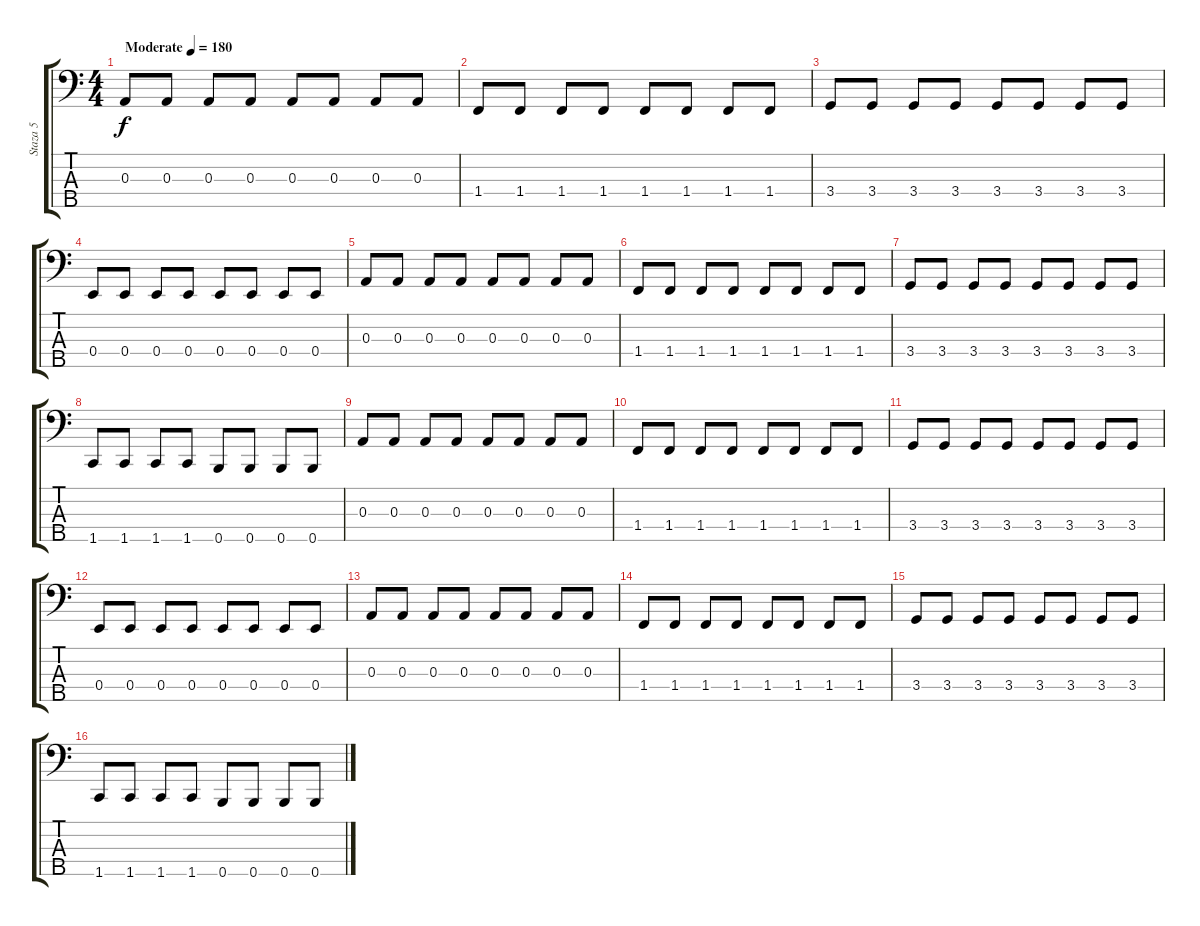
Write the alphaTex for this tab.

\track ("Staza 5" "Staza 5") {instrument electricbasspick}
\staff {score tabs}
\tuning (G2 D2 A1 E1 B0) {hide}
\ts (4 4)
\tempo (180 "Moderate")
\clef f4
\ks c
0.3.8{dy f instrument electricbasspick} 0.3.8 0.3.8 0.3.8 0.3.8 0.3.8 0.3.8 0.3.8 |
1.4.8 1.4.8 1.4.8 1.4.8 1.4.8 1.4.8 1.4.8 1.4.8 |
3.4.8 3.4.8 3.4.8 3.4.8 3.4.8 3.4.8 3.4.8 3.4.8 |
0.4.8 0.4.8 0.4.8 0.4.8 0.4.8 0.4.8 0.4.8 0.4.8 |
0.3.8 0.3.8 0.3.8 0.3.8 0.3.8 0.3.8 0.3.8 0.3.8 |
1.4.8 1.4.8 1.4.8 1.4.8 1.4.8 1.4.8 1.4.8 1.4.8 |
3.4.8 3.4.8 3.4.8 3.4.8 3.4.8 3.4.8 3.4.8 3.4.8 |
1.5.8 1.5.8 1.5.8 1.5.8 0.5.8 0.5.8 0.5.8 0.5.8 |
0.3.8 0.3.8 0.3.8 0.3.8 0.3.8 0.3.8 0.3.8 0.3.8 |
1.4.8 1.4.8 1.4.8 1.4.8 1.4.8 1.4.8 1.4.8 1.4.8 |
3.4.8 3.4.8 3.4.8 3.4.8 3.4.8 3.4.8 3.4.8 3.4.8 |
0.4.8 0.4.8 0.4.8 0.4.8 0.4.8 0.4.8 0.4.8 0.4.8 |
0.3.8 0.3.8 0.3.8 0.3.8 0.3.8 0.3.8 0.3.8 0.3.8 |
1.4.8 1.4.8 1.4.8 1.4.8 1.4.8 1.4.8 1.4.8 1.4.8 |
3.4.8 3.4.8 3.4.8 3.4.8 3.4.8 3.4.8 3.4.8 3.4.8 |
1.5.8 1.5.8 1.5.8 1.5.8 0.5.8 0.5.8 0.5.8 0.5.8
